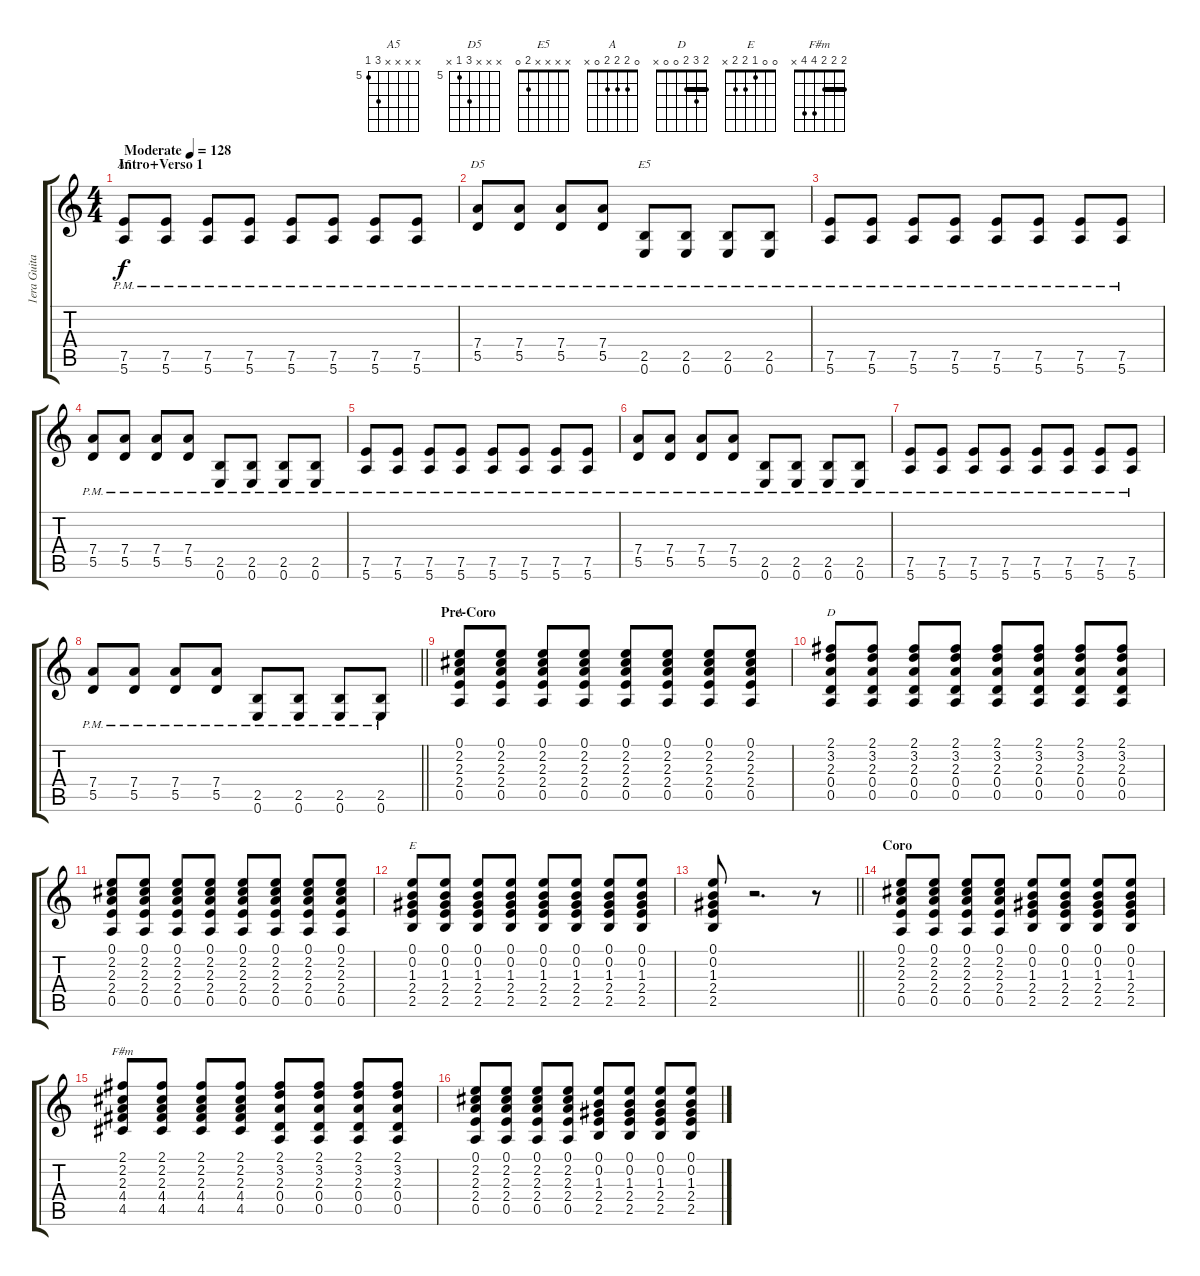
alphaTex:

\track ("1era Guitarra" "1era Guita") {instrument distortionguitar}
\staff {score tabs}
\tuning (E4 B3 G3 D3 A2 E2) {hide}
\chord ("A5" x x x x 7 5) {firstfret 5}
\chord ("D5" x x x 7 5 x) {firstfret 5}
\chord ("E5" x x x x 2 0)
\chord ("A" 0 2 2 2 0 x)
\chord ("D" 2 3 2 0 0 x) {barre 2}
\chord ("E" 0 0 1 2 2 x)
\chord ("F#m" 2 2 2 4 4 x) {barre 2}
\ts (4 4)
\section ("" "Intro+Verso 1")
\tempo (128 "Moderate")
\clef g2
\ks c
(7.5{pm} 5.6{pm}).8{ch "A5" dy f instrument distortionguitar} (7.5{pm} 5.6{pm}).8 (7.5{pm} 5.6{pm}).8 (7.5{pm} 5.6{pm}).8 (7.5{pm} 5.6{pm}).8 (7.5{pm} 5.6{pm}).8 (7.5{pm} 5.6{pm}).8 (7.5{pm} 5.6{pm}).8 |
(7.4{pm} 5.5{pm}).8{ch "D5"} (7.4{pm} 5.5{pm}).8 (7.4{pm} 5.5{pm}).8 (7.4{pm} 5.5{pm}).8 (2.5{pm} 0.6{pm}).8{ch "E5"} (2.5{pm} 0.6{pm}).8 (2.5{pm} 0.6{pm}).8 (2.5{pm} 0.6{pm}).8 |
(7.5{pm} 5.6{pm}).8 (7.5{pm} 5.6{pm}).8 (7.5{pm} 5.6{pm}).8 (7.5{pm} 5.6{pm}).8 (7.5{pm} 5.6{pm}).8 (7.5{pm} 5.6{pm}).8 (7.5{pm} 5.6{pm}).8 (7.5{pm} 5.6{pm}).8 |
(7.4{pm} 5.5{pm}).8 (7.4{pm} 5.5{pm}).8 (7.4{pm} 5.5{pm}).8 (7.4{pm} 5.5{pm}).8 (2.5{pm} 0.6{pm}).8 (2.5{pm} 0.6{pm}).8 (2.5{pm} 0.6{pm}).8 (2.5{pm} 0.6{pm}).8 |
(7.5{pm} 5.6{pm}).8 (7.5{pm} 5.6{pm}).8 (7.5{pm} 5.6{pm}).8 (7.5{pm} 5.6{pm}).8 (7.5{pm} 5.6{pm}).8 (7.5{pm} 5.6{pm}).8 (7.5{pm} 5.6{pm}).8 (7.5{pm} 5.6{pm}).8 |
(7.4{pm} 5.5{pm}).8 (7.4{pm} 5.5{pm}).8 (7.4{pm} 5.5{pm}).8 (7.4{pm} 5.5{pm}).8 (2.5{pm} 0.6{pm}).8 (2.5{pm} 0.6{pm}).8 (2.5{pm} 0.6{pm}).8 (2.5{pm} 0.6{pm}).8 |
(7.5{pm} 5.6{pm}).8 (7.5{pm} 5.6{pm}).8 (7.5{pm} 5.6{pm}).8 (7.5{pm} 5.6{pm}).8 (7.5{pm} 5.6{pm}).8 (7.5{pm} 5.6{pm}).8 (7.5{pm} 5.6{pm}).8 (7.5{pm} 5.6{pm}).8 |
\barLineRight lightlight
(7.4{pm} 5.5{pm}).8 (7.4{pm} 5.5{pm}).8 (7.4{pm} 5.5{pm}).8 (7.4{pm} 5.5{pm}).8 (2.5{pm} 0.6{pm}).8 (2.5{pm} 0.6{pm}).8 (2.5{pm} 0.6{pm}).8 (2.5{pm} 0.6{pm}).8 |
\section ("" "Pre-Coro")
(0.1 2.2 2.3 2.4 0.5).8{ch "A"} (0.1 2.2 2.3 2.4 0.5).8 (0.1 2.2 2.3 2.4 0.5).8 (0.1 2.2 2.3 2.4 0.5).8 (0.1 2.2 2.3 2.4 0.5).8 (0.1 2.2 2.3 2.4 0.5).8 (0.1 2.2 2.3 2.4 0.5).8 (0.1 2.2 2.3 2.4 0.5).8 |
(2.1 3.2 2.3 0.4 0.5).8{ch "D"} (2.1 3.2 2.3 0.4 0.5).8 (2.1 3.2 2.3 0.4 0.5).8 (2.1 3.2 2.3 0.4 0.5).8 (2.1 3.2 2.3 0.4 0.5).8 (2.1 3.2 2.3 0.4 0.5).8 (2.1 3.2 2.3 0.4 0.5).8 (2.1 3.2 2.3 0.4 0.5).8 |
(0.1 2.2 2.3 2.4 0.5).8 (0.1 2.2 2.3 2.4 0.5).8 (0.1 2.2 2.3 2.4 0.5).8 (0.1 2.2 2.3 2.4 0.5).8 (0.1 2.2 2.3 2.4 0.5).8 (0.1 2.2 2.3 2.4 0.5).8 (0.1 2.2 2.3 2.4 0.5).8 (0.1 2.2 2.3 2.4 0.5).8 |
(0.1 0.2 1.3 2.4 2.5).8{ch "E"} (0.1 0.2 1.3 2.4 2.5).8 (0.1 0.2 1.3 2.4 2.5).8 (0.1 0.2 1.3 2.4 2.5).8 (0.1 0.2 1.3 2.4 2.5).8 (0.1 0.2 1.3 2.4 2.5).8 (0.1 0.2 1.3 2.4 2.5).8 (0.1 0.2 1.3 2.4 2.5).8 |
\barLineRight lightlight
(0.1 0.2 1.3 2.4 2.5).8 r.2{d} r.8 |
\section ("" "Coro")
(0.1 2.2 2.3 2.4 0.5).8 (0.1 2.2 2.3 2.4 0.5).8 (0.1 2.2 2.3 2.4 0.5).8 (0.1 2.2 2.3 2.4 0.5).8 (0.1 0.2 1.3 2.4 2.5).8 (0.1 0.2 1.3 2.4 2.5).8 (0.1 0.2 1.3 2.4 2.5).8 (0.1 0.2 1.3 2.4 2.5).8 |
(2.1 2.2 2.3 4.4 4.5).8{ch "F#m"} (2.1 2.2 2.3 4.4 4.5).8 (2.1 2.2 2.3 4.4 4.5).8 (2.1 2.2 2.3 4.4 4.5).8 (2.1 3.2 2.3 0.4 0.5).8 (2.1 3.2 2.3 0.4 0.5).8 (2.1 3.2 2.3 0.4 0.5).8 (2.1 3.2 2.3 0.4 0.5).8 |
(0.1 2.2 2.3 2.4 0.5).8 (0.1 2.2 2.3 2.4 0.5).8 (0.1 2.2 2.3 2.4 0.5).8 (0.1 2.2 2.3 2.4 0.5).8 (0.1 0.2 1.3 2.4 2.5).8 (0.1 0.2 1.3 2.4 2.5).8 (0.1 0.2 1.3 2.4 2.5).8 (0.1 0.2 1.3 2.4 2.5).8
